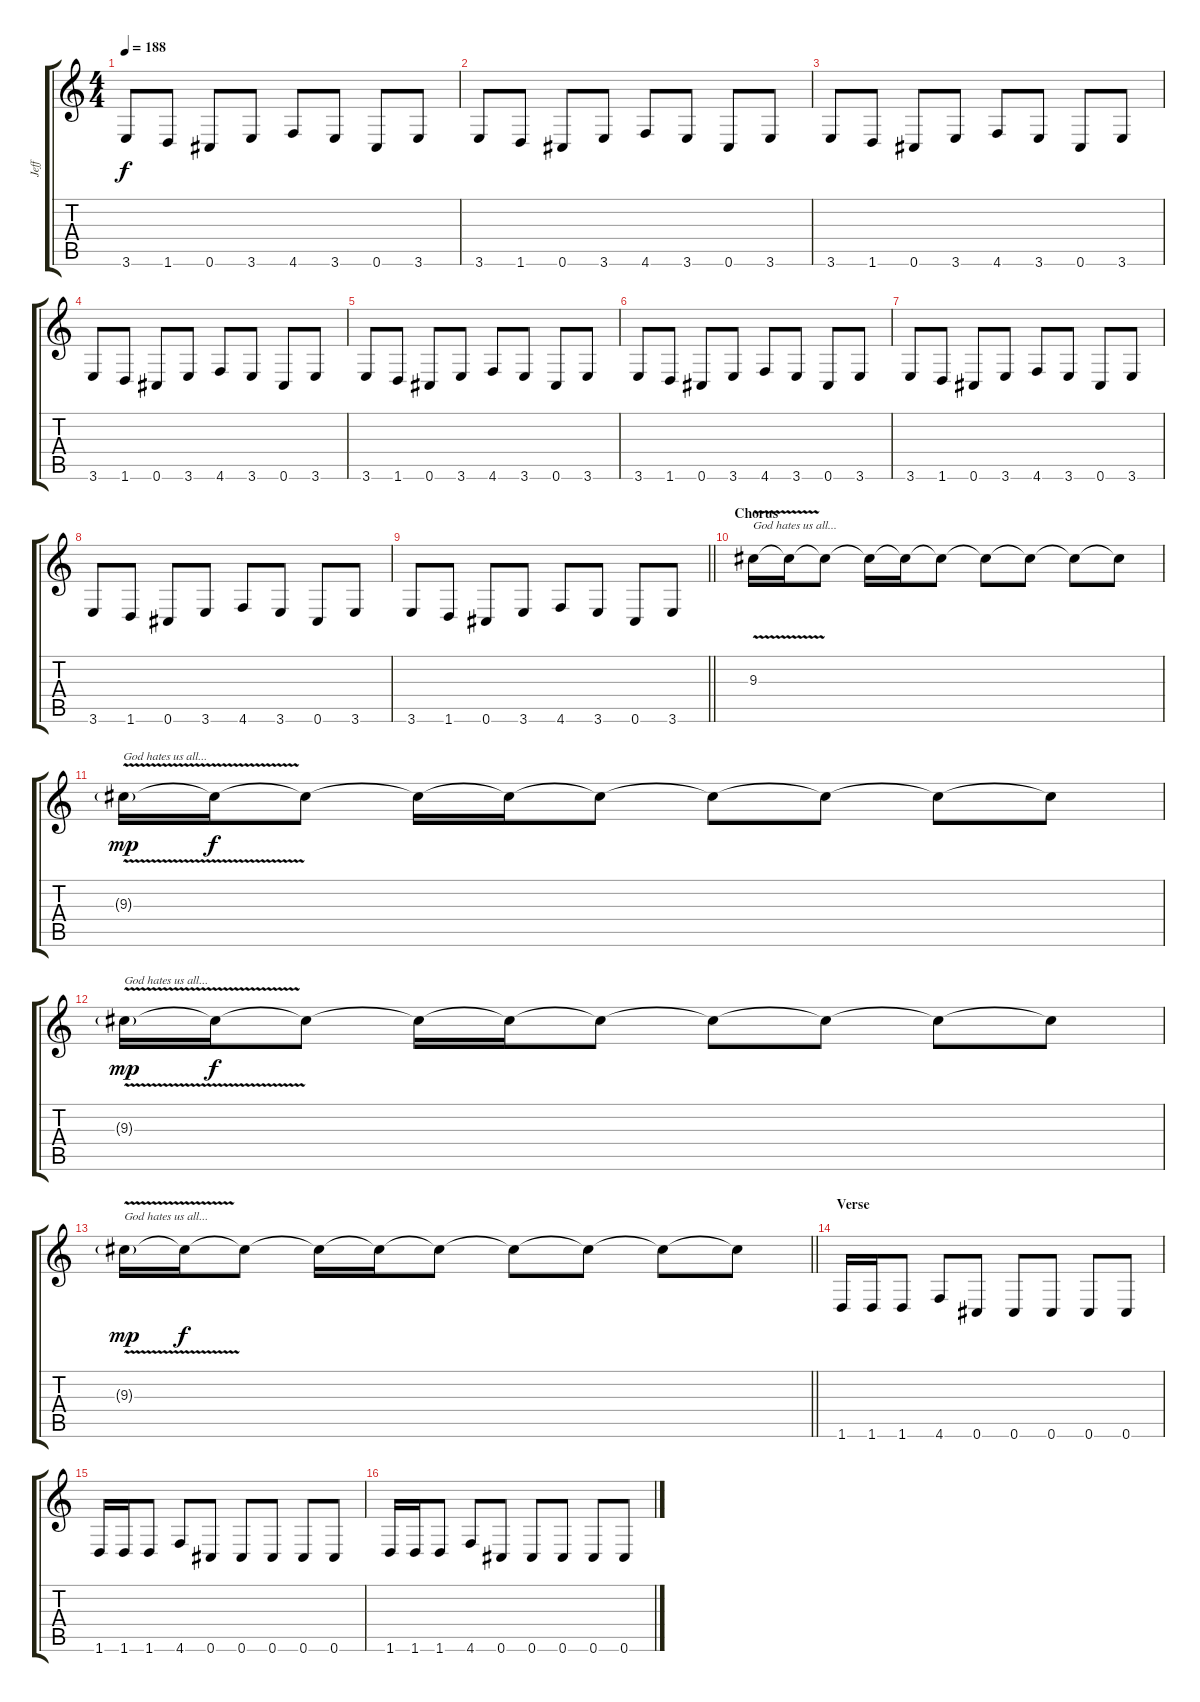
\track ("Jeff" "Jeff") {instrument distortionguitar}
\staff {score tabs}
\tuning (Db4 Ab3 E3 B2 Gb2 Db2) {hide}
\ts (4 4)
\tempo 188
\clef g2
\ks c
3.6.8{dy f} 1.6.8 0.6.8 3.6.8 4.6.8 3.6.8 0.6.8 3.6.8 |
3.6.8 1.6.8 0.6.8 3.6.8 4.6.8 3.6.8 0.6.8 3.6.8 |
3.6.8 1.6.8 0.6.8 3.6.8 4.6.8 3.6.8 0.6.8 3.6.8 |
3.6.8 1.6.8 0.6.8 3.6.8 4.6.8 3.6.8 0.6.8 3.6.8 |
3.6.8 1.6.8 0.6.8 3.6.8 4.6.8 3.6.8 0.6.8 3.6.8 |
3.6.8 1.6.8 0.6.8 3.6.8 4.6.8 3.6.8 0.6.8 3.6.8 |
3.6.8 1.6.8 0.6.8 3.6.8 4.6.8 3.6.8 0.6.8 3.6.8 |
3.6.8 1.6.8 0.6.8 3.6.8 4.6.8 3.6.8 0.6.8 3.6.8 |
\barLineRight lightlight
3.6.8 1.6.8 0.6.8 3.6.8 4.6.8 3.6.8 0.6.8 3.6.8 |
\section ("" "Chorus")
9.3{v}.16{txt "God hates us all..."} 9.3{t}.16 9.3{t}.8 9.3{t}.16 9.3{t}.16 9.3{t}.8 9.3{t}.8 9.3{t}.8 9.3{t}.8 9.3{t}.8 |
9.3{v g}.16{txt "God hates us all..." dy mp} 9.3{t}.16{dy f} 9.3{t}.8 9.3{t}.16 9.3{t}.16 9.3{t}.8 9.3{t}.8 9.3{t}.8 9.3{t}.8 9.3{t}.8 |
9.3{v g}.16{txt "God hates us all..." dy mp} 9.3{t}.16{dy f} 9.3{t}.8 9.3{t}.16 9.3{t}.16 9.3{t}.8 9.3{t}.8 9.3{t}.8 9.3{t}.8 9.3{t}.8 |
\barLineRight lightlight
9.3{v g}.16{txt "God hates us all..." dy mp} 9.3{t}.16{dy f} 9.3{t}.8 9.3{t}.16 9.3{t}.16 9.3{t}.8 9.3{t}.8 9.3{t}.8 9.3{t}.8 9.3{t}.8 |
\section ("" "Verse")
1.6.16 1.6.16 1.6.8 4.6.8 0.6.8 0.6.8 0.6.8 0.6.8 0.6.8 |
1.6.16 1.6.16 1.6.8 4.6.8 0.6.8 0.6.8 0.6.8 0.6.8 0.6.8 |
1.6.16 1.6.16 1.6.8 4.6.8 0.6.8 0.6.8 0.6.8 0.6.8 0.6.8
